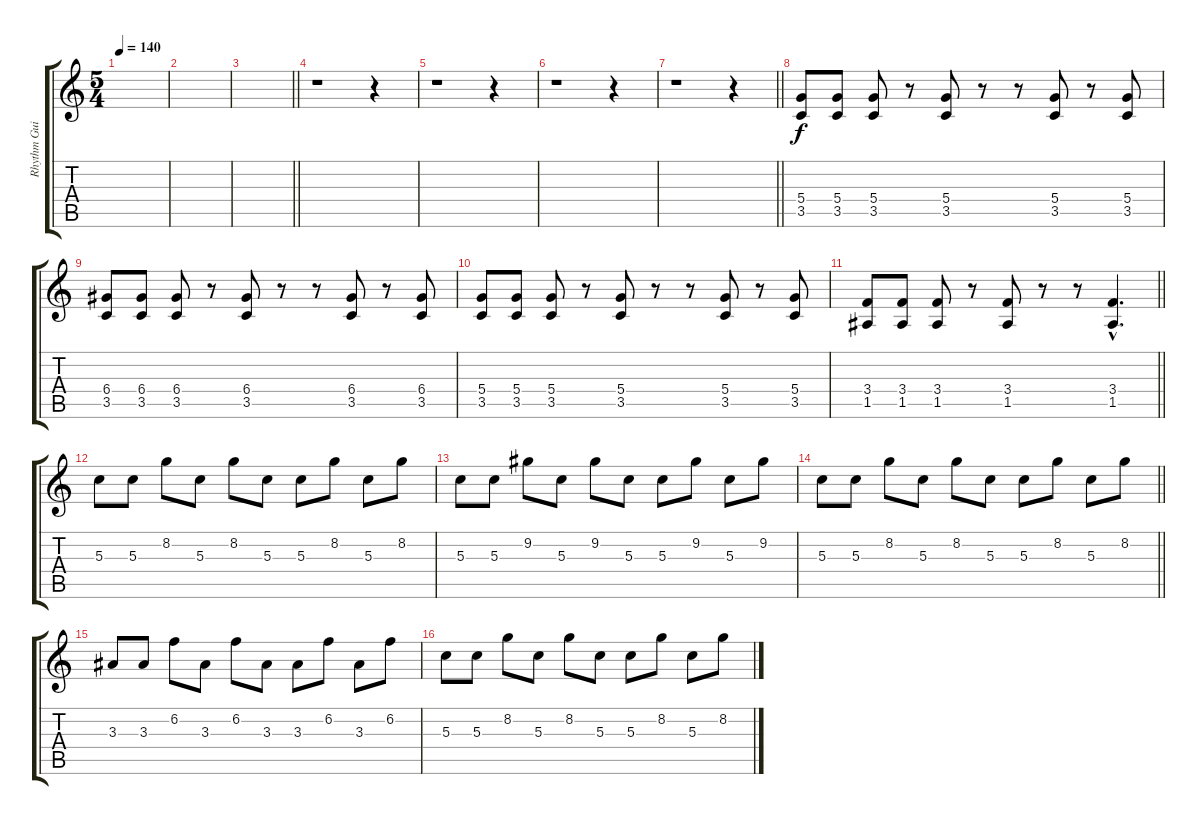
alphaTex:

\track ("Rhythm Guitar" "Rhythm Gui") {instrument distortionguitar}
\staff {score tabs}
\tuning (E4 B3 G3 D3 A2 E2) {hide}
\ts (5 4)
\tempo 140
\clef g2
\ks c
|
|
\barLineRight lightlight
|
r.1 r.4 |
r.1 r.4 |
r.1 r.4 |
\barLineRight lightlight
r.1 r.4 |
(5.4 3.5).8 (5.4 3.5).8 (5.4 3.5).8 r.8 (5.4 3.5).8 r.8 r.8 (5.4 3.5).8 r.8 (5.4 3.5).8 |
(6.4 3.5).8 (6.4 3.5).8 (6.4 3.5).8 r.8 (6.4 3.5).8 r.8 r.8 (6.4 3.5).8 r.8 (6.4 3.5).8 |
(5.4 3.5).8 (5.4 3.5).8 (5.4 3.5).8 r.8 (5.4 3.5).8 r.8 r.8 (5.4 3.5).8 r.8 (5.4 3.5).8 |
\barLineRight lightlight
(3.4 1.5).8 (3.4 1.5).8 (3.4 1.5).8 r.8 (3.4 1.5).8 r.8 r.8 (3.4{hac} 1.5{hac}).4{d} |
5.3.8 5.3.8 8.2.8 5.3.8 8.2.8 5.3.8 5.3.8 8.2.8 5.3.8 8.2.8 |
5.3.8 5.3.8 9.2.8 5.3.8 9.2.8 5.3.8 5.3.8 9.2.8 5.3.8 9.2.8 |
\barLineRight lightlight
5.3.8 5.3.8 8.2.8 5.3.8 8.2.8 5.3.8 5.3.8 8.2.8 5.3.8 8.2.8 |
3.3.8 3.3.8 6.2.8 3.3.8 6.2.8 3.3.8 3.3.8 6.2.8 3.3.8 6.2.8 |
5.3.8 5.3.8 8.2.8 5.3.8 8.2.8 5.3.8 5.3.8 8.2.8 5.3.8 8.2.8
